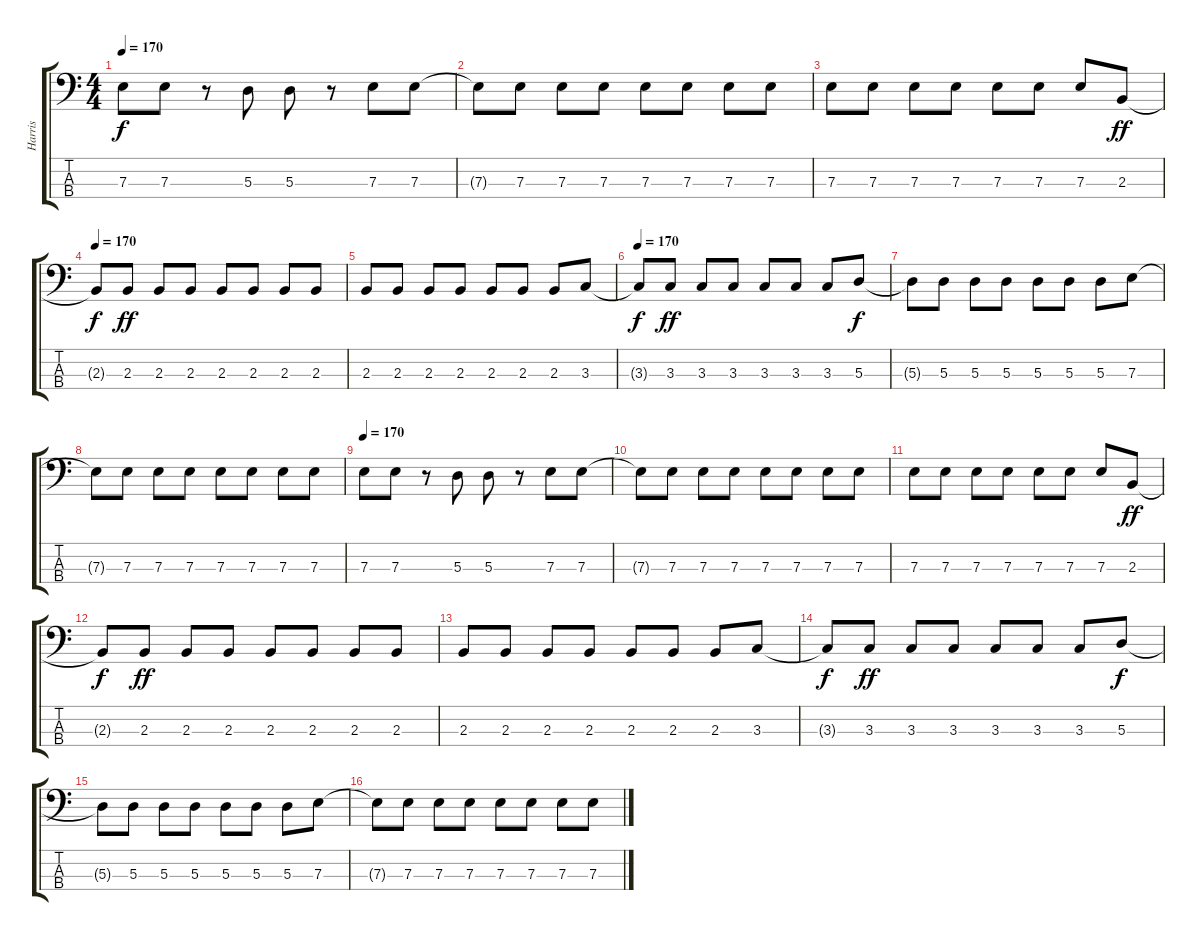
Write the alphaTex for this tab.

\track ("Harris" "Harris") {instrument electricbassfinger}
\staff {score tabs}
\tuning (G2 D2 A1 E1) {hide}
\ts (4 4)
\tempo 170
\clef f4
\ks c
7.3.8{dy f} 7.3.8 r.8 5.3.8 5.3.8 r.8 7.3.8 7.3.8 |
7.3{t}.8 7.3.8 7.3.8 7.3.8 7.3.8 7.3.8 7.3.8 7.3.8 |
7.3.8 7.3.8 7.3.8 7.3.8 7.3.8 7.3.8 7.3.8 2.3.8{dy ff} |
\tempo 170
2.3{t}.8{dy f} 2.3.8{dy ff} 2.3.8 2.3.8 2.3.8 2.3.8 2.3.8 2.3.8 |
2.3.8 2.3.8 2.3.8 2.3.8 2.3.8 2.3.8 2.3.8 3.3.8 |
\tempo 170
3.3{t}.8{dy f} 3.3.8{dy ff} 3.3.8 3.3.8 3.3.8 3.3.8 3.3.8 5.3.8{dy f} |
5.3{t}.8 5.3.8 5.3.8 5.3.8 5.3.8 5.3.8 5.3.8 7.3.8 |
7.3{t}.8 7.3.8 7.3.8 7.3.8 7.3.8 7.3.8 7.3.8 7.3.8 |
\tempo 170
7.3.8 7.3.8 r.8 5.3.8 5.3.8 r.8 7.3.8 7.3.8 |
7.3{t}.8 7.3.8 7.3.8 7.3.8 7.3.8 7.3.8 7.3.8 7.3.8 |
7.3.8 7.3.8 7.3.8 7.3.8 7.3.8 7.3.8 7.3.8 2.3.8{dy ff} |
2.3{t}.8{dy f} 2.3.8{dy ff} 2.3.8 2.3.8 2.3.8 2.3.8 2.3.8 2.3.8 |
2.3.8 2.3.8 2.3.8 2.3.8 2.3.8 2.3.8 2.3.8 3.3.8 |
3.3{t}.8{dy f} 3.3.8{dy ff} 3.3.8 3.3.8 3.3.8 3.3.8 3.3.8 5.3.8{dy f} |
5.3{t}.8 5.3.8 5.3.8 5.3.8 5.3.8 5.3.8 5.3.8 7.3.8 |
7.3{t}.8 7.3.8 7.3.8 7.3.8 7.3.8 7.3.8 7.3.8 7.3.8
